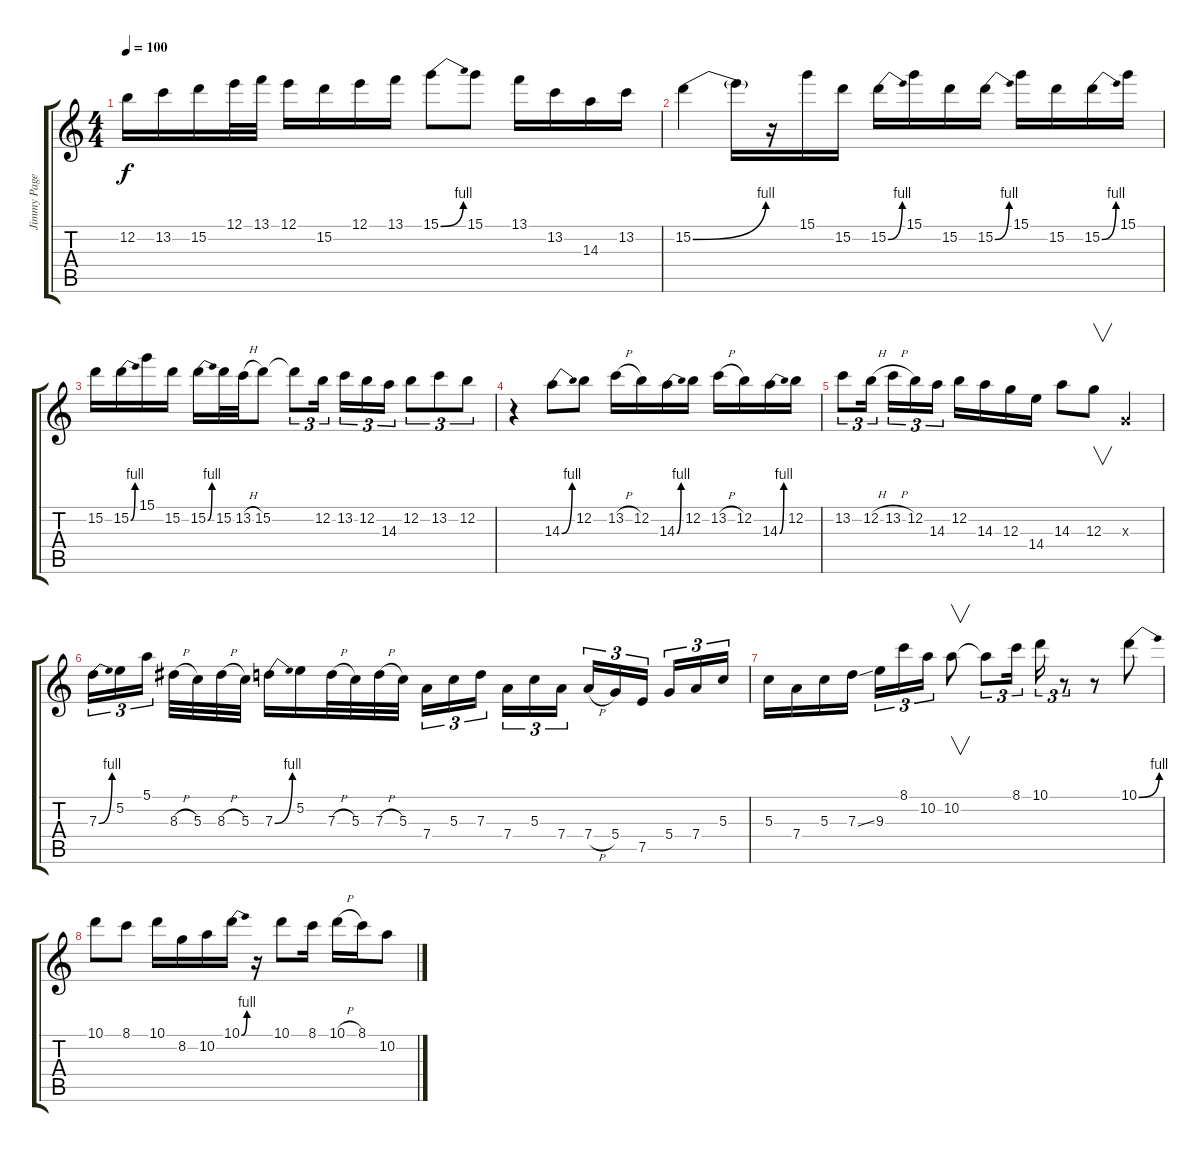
\track ("Jimmy Page" "Jimmy Page") {instrument overdrivenguitar}
\staff {score tabs}
\tuning (E4 B3 G3 D3 A2 E2) {hide}
\ts (4 4)
\tempo 100
\clef g2
\ks c
12.2.16{dy f} 13.2.16 15.2.16 12.1.32 13.1.32 12.1.16 15.2.16 12.1.16 13.1.16 15.1{be (bend 0 0 60 4)}.8 15.1.8 13.1.16 13.2.16 14.3.16 13.2.16 |
15.2{be (bend 0 0 60 4)}.4 15.2{t}.16 r.16 15.1.16 15.2.16 15.2{be (bend 0 0 60 4)}.16 15.1.16 15.2.16 15.2{be (bend 0 0 60 4)}.16 15.1.16 15.2.16 15.2{be (bend 0 0 60 4)}.16 15.1.16 |
15.2.16 15.2{be (bend 0 0 60 4)}.16 15.1.16 15.2.16 15.2{be (bend 0 0 60 4)}.16 15.2.32 13.2{h}.32 15.2.8 15.2{t}.8{tu (3 2)} 12.2.16{tu (3 2)} 13.2.16{tu (3 2)} 12.2.16{tu (3 2)} 14.3.16{tu (3 2)} 12.2.8{tu (3 2)} 13.2.8{tu (3 2)} 12.2.8{tu (3 2)} |
r.4 14.3{be (bend 0 0 60 4)}.8 12.2.8 13.2{h}.16 12.2.16 14.3{be (bend 0 0 60 4)}.16 12.2.16 13.2{h}.16 12.2.16 14.3{be (bend 0 0 60 4)}.16 12.2.16 |
13.2.8{tu (3 2)} 12.2{h}.16{tu (3 2)} 13.2{h}.16{tu (3 2)} 12.2.16{tu (3 2)} 14.3.16{tu (3 2)} 12.2.16 14.3.16 12.3.16 14.4.16 14.3.8 12.3.8{v} 0.3{x}.4 |
7.3{be (bend 0 0 60 4)}.16{tu (3 2)} 5.2.16{tu (3 2)} 5.1.16{tu (3 2)} 8.3{h}.32 5.3.32 8.3{h}.32 5.3.32 7.3{be (bend 0 0 60 4)}.16 5.2.16 7.3{h}.32 5.3.32 7.3{h}.32 5.3.32 7.4.16{tu (3 2)} 5.3.16{tu (3 2)} 7.3.16{tu (3 2)} 7.4.16{tu (3 2)} 5.3.16{tu (3 2)} 7.4.16{tu (3 2)} 7.4{h}.16{tu (3 2)} 5.4.16{tu (3 2)} 7.5.16{tu (3 2)} 5.4.16{tu (3 2)} 7.4.16{tu (3 2)} 5.3.16{tu (3 2)} |
5.3.16 7.4.16 5.3.16 7.3{ss}.16 9.3.16{tu (3 2)} 8.1.16{tu (3 2)} 10.2.16{tu (3 2)} 10.2.8{v} 10.2{t}.8{tu (3 2)} 8.1.16{tu (3 2)} 10.1.16{tu (3 2)} r.8{tu (3 2)} r.8 10.1{be (bend 0 0 60 4)}.8 |
10.1.8 8.1.8 10.1.16 8.2.16 10.2.16 10.1{be (bend 0 0 60 4)}.16 r.16 10.1.8 8.1.16 10.1{h}.16 8.1.16 10.2.8
